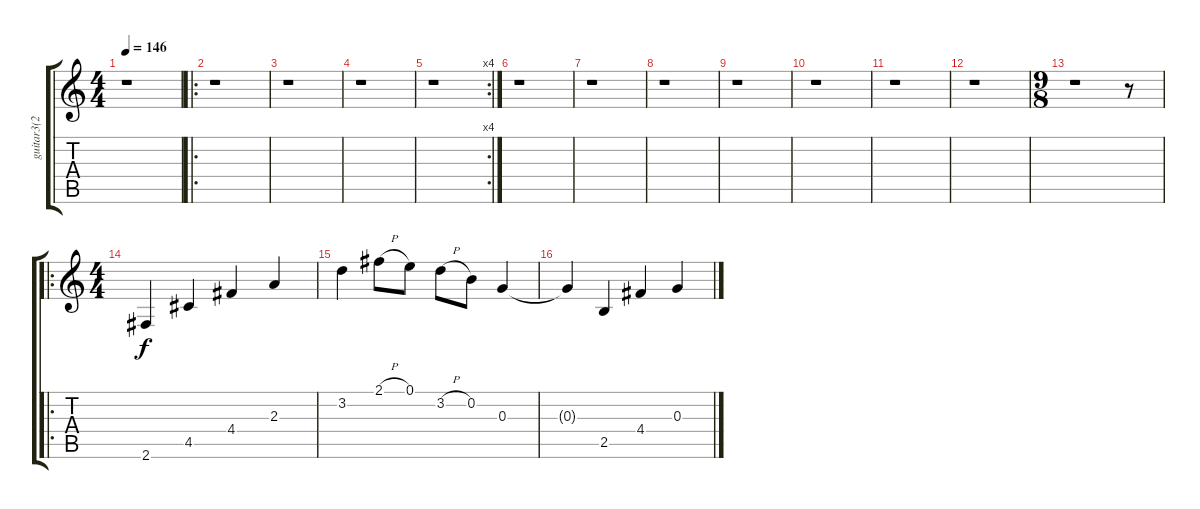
\track ("guitar3(2 gtrs arr one)" "guitar3(2 ") {instrument overdrivenguitar}
\staff {score tabs}
\tuning (E4 B3 G3 D3 A2 E2) {hide}
\ts (4 4)
\tempo 146
\clef g2
\ks c
r.1{dy f} |
\ro
r.1 |
r.1 |
r.1 |
\rc 4
r.1 |
r.1 |
r.1 |
r.1 |
r.1 |
r.1 |
r.1 |
r.1 |
\ts (9 8)
r.1 r.8 |
\ro
\ts (4 4)
2.6.4 4.5.4 4.4.4 2.3.4 |
3.2.4 2.1{h}.8 0.1.8 3.2{h}.8 0.2.8 0.3.4 |
0.3{t}.4 2.5.4 4.4.4 0.3.4
